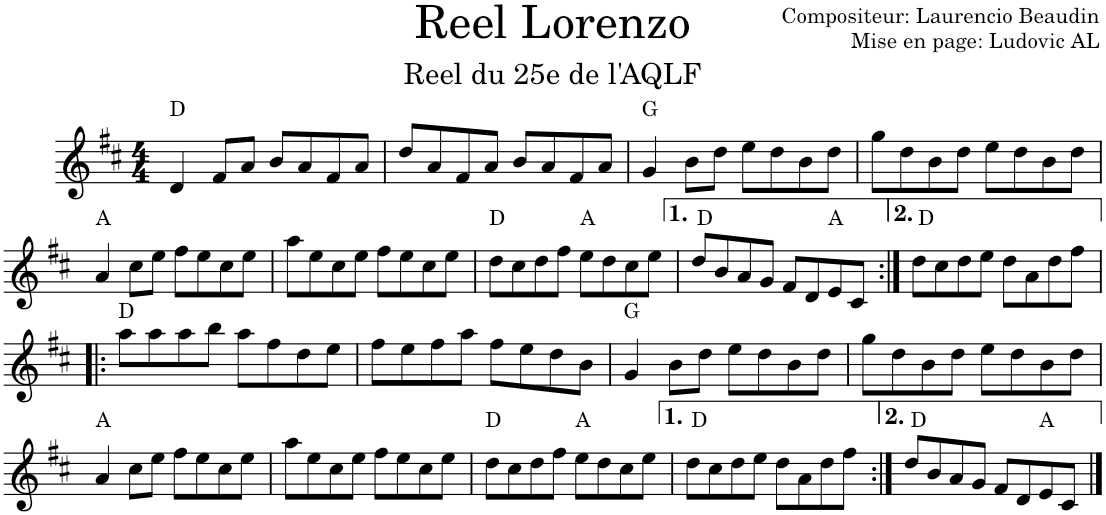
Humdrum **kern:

**kern	**harte
*part1	*part1
*staff1	*
*I"Voice	*
*I'V	*
*clefG2	*
*k[f#c#]	*
*M4/4	*
=1	=1
4d/	D:maj
8f#/L	.
8a/J	.
8b/L	.
8a/	.
8f#/	.
8a/J	.
=2	=2
8dd/L	.
8a/	.
8f#/	.
8a/J	.
8b/L	.
8a/	.
8f#/	.
8a/J	.
=3	=3
4g/	G:maj
8b\L	.
8dd\J	.
8ee\L	.
8dd\	.
8b\	.
8dd\J	.
=4	=4
8gg\L	.
8dd\	.
8b\	.
8dd\J	.
8ee\L	.
8dd\	.
8b\	.
8dd\J	.
!!LO:LB:g=z
=5	=5
4a/	A:maj
8cc#\L	.
8ee\J	.
8ff#\L	.
8ee\	.
8cc#\	.
8ee\J	.
=6	=6
8aa\L	.
8ee\	.
8cc#\	.
8ee\J	.
8ff#\L	.
8ee\	.
8cc#\	.
8ee\J	.
=7	=7
8dd\L	D:maj
8cc#\	.
8dd\	.
8ff#\J	.
8ee\L	A:maj
8dd\	.
8cc#\	.
8ee\J	.
=8	=8
8dd/L	D:maj
8b/	.
8a/	.
8g/J	.
8f#/L	.
8d/	.
8e/	A:maj
8c#/J	.
=9:|!	=9:|!
8dd\L	D:maj
8cc#\	.
8dd\	.
8ee\J	.
8dd\L	.
8a\	.
8dd\	.
8ff#\J	.
!!LO:LB:g=z
=10!|:	=10!|:
8aa\L	D:maj
8aa\	.
8aa\	.
8bb\J	.
8aa\L	.
8ff#\	.
8dd\	.
8ee\J	.
=11	=11
8ff#\L	.
8ee\	.
8ff#\	.
8aa\J	.
8ff#\L	.
8ee\	.
8dd\	.
8b\J	.
=12	=12
4g/	G:maj
8b\L	.
8dd\J	.
8ee\L	.
8dd\	.
8b\	.
8dd\J	.
=13	=13
8gg\L	.
8dd\	.
8b\	.
8dd\J	.
8ee\L	.
8dd\	.
8b\	.
8dd\J	.
!!LO:LB:g=z
=14	=14
4a/	A:maj
8cc#\L	.
8ee\J	.
8ff#\L	.
8ee\	.
8cc#\	.
8ee\J	.
=15	=15
8aa\L	.
8ee\	.
8cc#\	.
8ee\J	.
8ff#\L	.
8ee\	.
8cc#\	.
8ee\J	.
=16	=16
8dd\L	D:maj
8cc#\	.
8dd\	.
8ff#\J	.
8ee\L	A:maj
8dd\	.
8cc#\	.
8ee\J	.
=17	=17
8dd\L	D:maj
8cc#\	.
8dd\	.
8ee\J	.
8dd\L	.
8a\	.
8dd\	.
8ff#\J	.
=18:|!	=18:|!
8dd/L	D:maj
8b/	.
8a/	.
8g/J	.
8f#/L	.
8d/	.
8e/	A:maj
8c#/J	.
==	==
*-	*-
